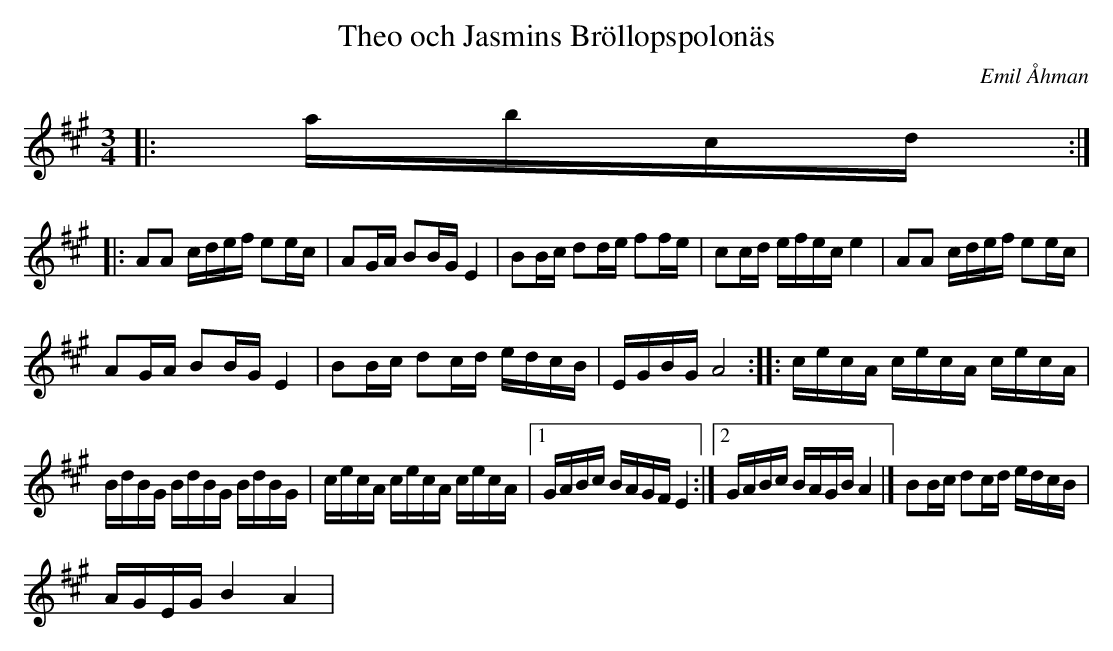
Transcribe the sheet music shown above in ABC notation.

X:1
T: Theo och Jasmins Bröllopspolonäs
C: Emil Åhman
M:3/4
L:1/16
K:A
|: abcd :|
|:A2A2 cdef e2ec | A2GA B2BG E4 | B2Bc d2de f2fe | c2cd efec e4 | A2A2 cdef e2ec |
A2GA B2BG E4 | B2Bc d2cd edcB | EGBG A8 :: cecA cecA cecA |
BdBG BdBG BdBG | cecA cecA cecA |1 GABc BAGF E4 :|2 GABc BAGB A4 |] B2Bc d2cd edcB |
AGEG B4 A4|
